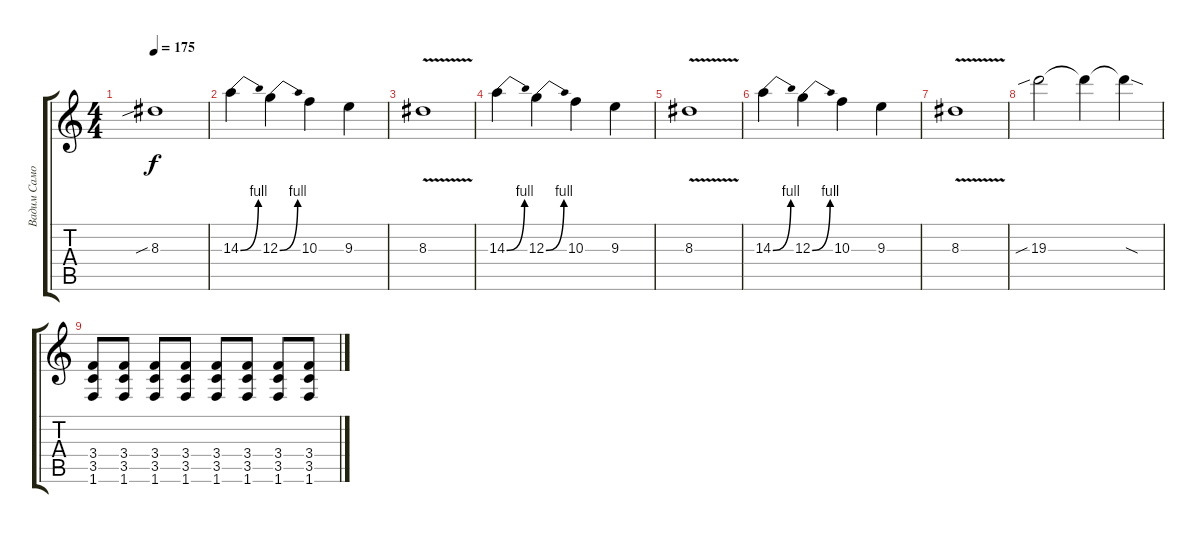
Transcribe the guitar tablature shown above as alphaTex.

\track ("Вадим Самойлов" "Вадим Само") {instrument overdrivenguitar}
\staff {score tabs}
\tuning (E4 B3 G3 D3 A2 E2) {hide}
\ts (4 4)
\tempo 175
\clef g2
\ks c
8.3{sib}.1{dy f} |
14.3{be (bend 0 0 60 4)}.4 12.3{be (bend 0 0 60 4)}.4 10.3.4 9.3.4 |
8.3{v}.1 |
14.3{be (bend 0 0 60 4)}.4 12.3{be (bend 0 0 60 4)}.4 10.3.4 9.3.4 |
8.3{v}.1 |
14.3{be (bend 0 0 60 4)}.4 12.3{be (bend 0 0 60 4)}.4 10.3.4 9.3.4 |
8.3{v}.1 |
19.3{sib}.2 19.3{t}.4 19.3{sod t}.4 |
(3.4 3.5 1.6).8 (3.4 3.5 1.6).8 (3.4 3.5 1.6).8 (3.4 3.5 1.6).8 (3.4 3.5 1.6).8 (3.4 3.5 1.6).8 (3.4 3.5 1.6).8 (3.4 3.5 1.6).8
